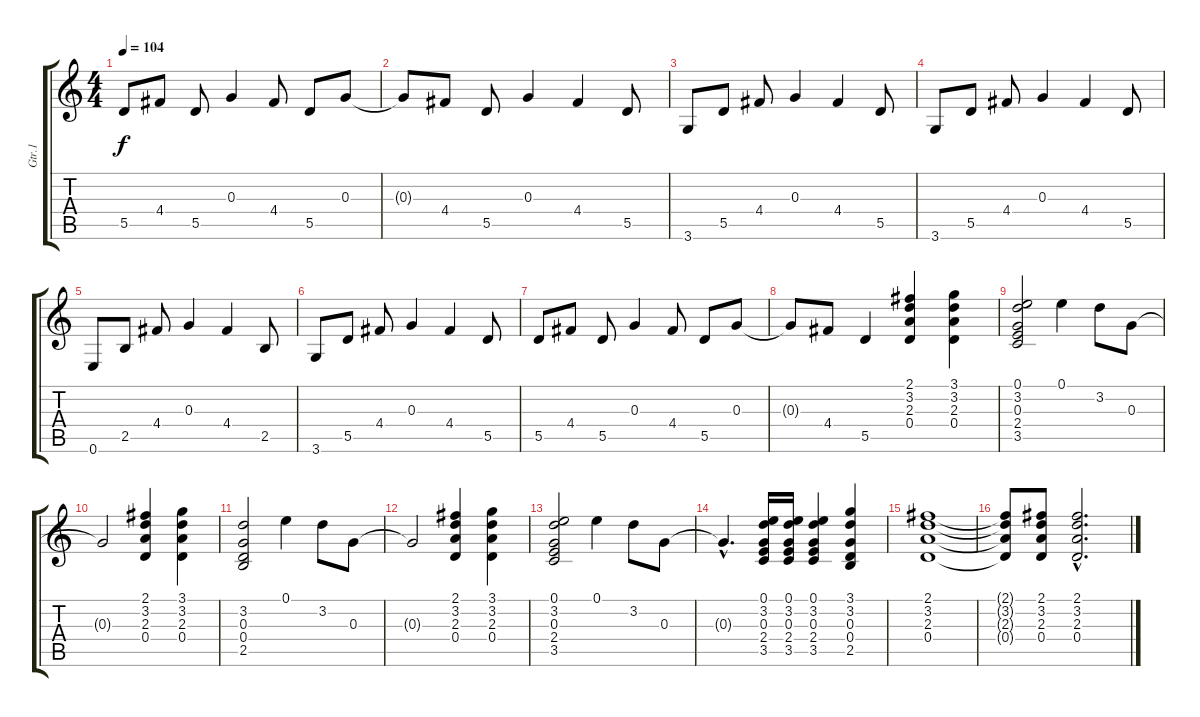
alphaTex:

\track ("Gtr.1" "Gtr.1") {instrument electricguitarclean}
\staff {score tabs}
\tuning (E4 B3 G3 D3 A2 E2) {hide}
\ts (4 4)
\tempo 104
\clef g2
\ks c
5.5.8{dy f} 4.4.8 5.5.8 0.3.4 4.4.8 5.5.8 0.3.8 |
0.3{t}.8 4.4.8 5.5.8 0.3.4 4.4.4 5.5.8 |
3.6.8 5.5.8 4.4.8 0.3.4 4.4.4 5.5.8 |
3.6.8 5.5.8 4.4.8 0.3.4 4.4.4 5.5.8 |
0.6.8 2.5.8 4.4.8 0.3.4 4.4.4 2.5.8 |
3.6.8 5.5.8 4.4.8 0.3.4 4.4.4 5.5.8 |
5.5.8 4.4.8 5.5.8 0.3.4 4.4.8 5.5.8 0.3.8 |
0.3{t}.8 4.4.8 5.5.4 (2.1 3.2 2.3 0.4).4 (3.1 3.2 2.3 0.4).4 |
(0.1 3.2 0.3 2.4 3.5).2 0.1.4 3.2.8 0.3.8 |
0.3{t}.2 (2.1 3.2 2.3 0.4).4 (3.1 3.2 2.3 0.4).4 |
(3.2 0.3 0.4 2.5).2 0.1.4 3.2.8 0.3.8 |
0.3{t}.2 (2.1 3.2 2.3 0.4).4 (3.1 3.2 2.3 0.4).4 |
(0.1 3.2 0.3 2.4 3.5).2 0.1.4 3.2.8 0.3.8 |
0.3{hac t}.4{d} (0.1 3.2 0.3 2.4 3.5).16 (0.1 3.2 0.3 2.4 3.5).16 (0.1 3.2 0.3 2.4 3.5).4 (3.1 3.2 0.3 0.4 2.5).4 |
(2.1 3.2 2.3 0.4).1 |
(2.1{t} 3.2{t} 2.3{t} 0.4{t}).8 (2.1 3.2 2.3 0.4).8 (2.1{hac} 3.2{hac} 2.3{hac} 0.4{hac}).2{d}
